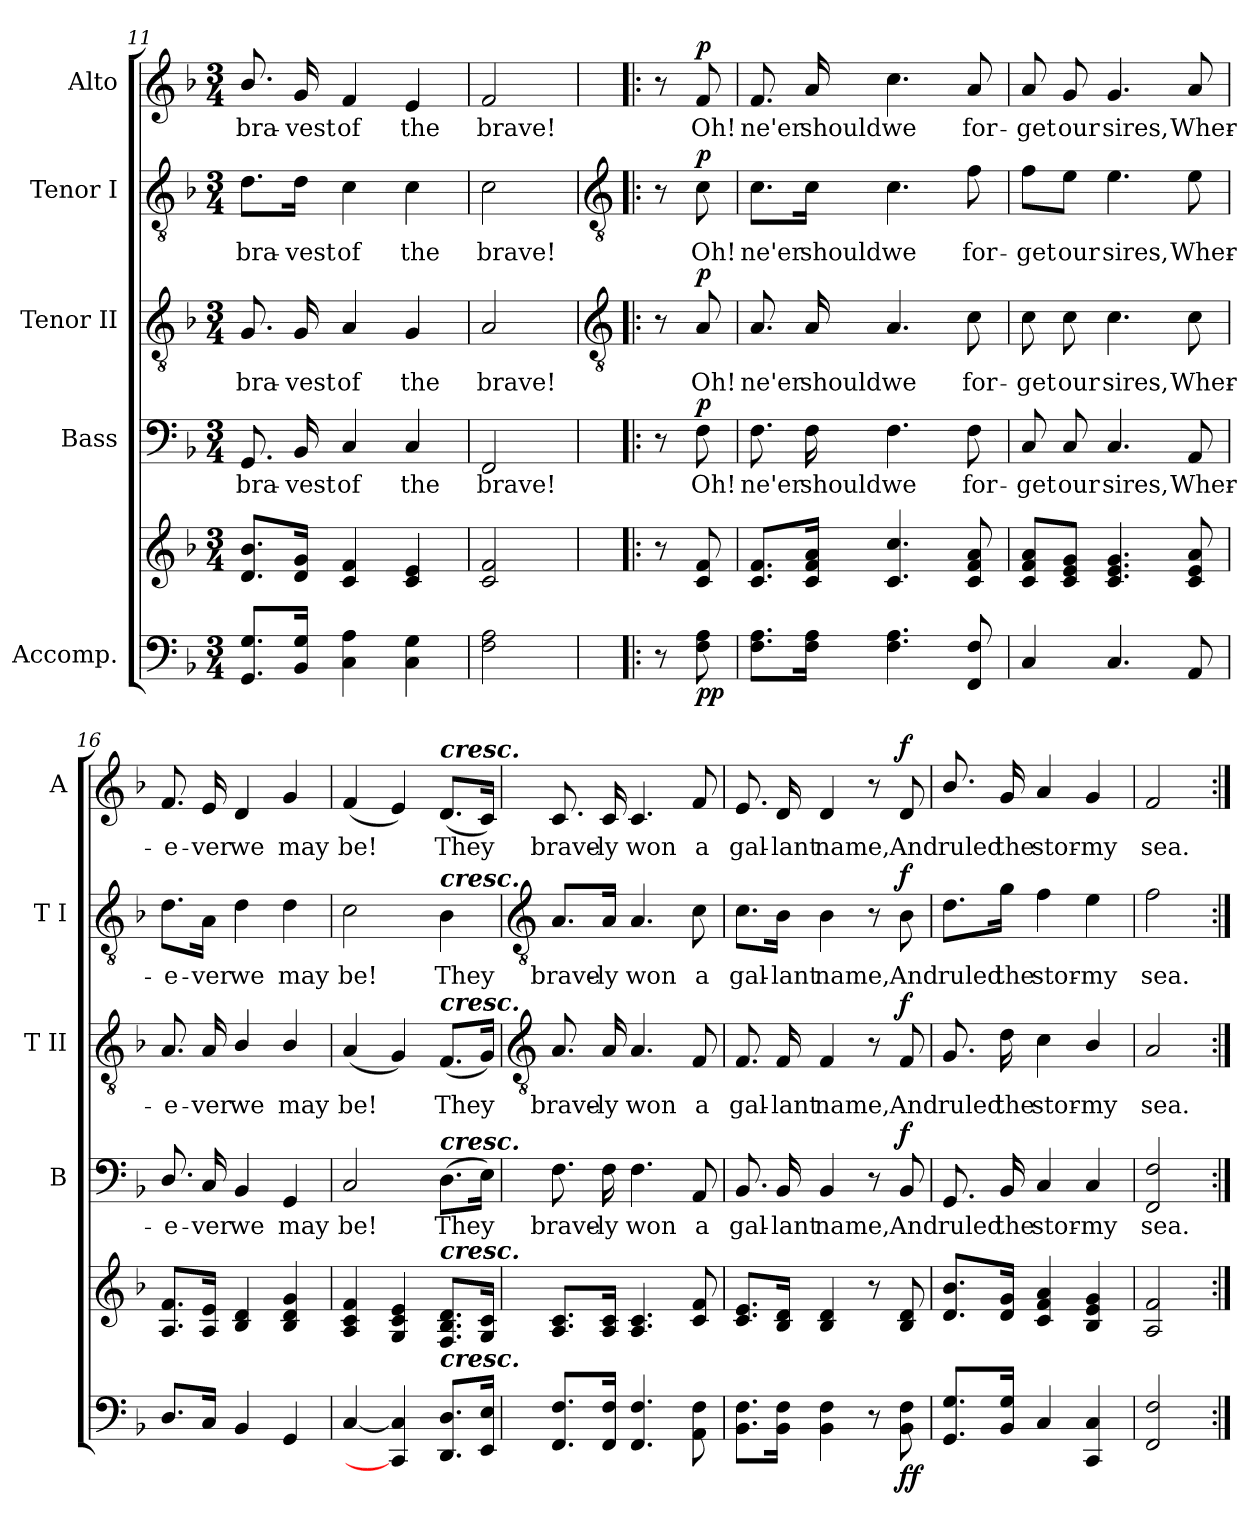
**kern	**kern	**dynam	**kern	**text	**dynam	**kern	**text	**dynam	**kern	**text	**dynam	**kern	**text	**dynam
*part5	*part5	*part5	*part4	*part4	*part4	*part3	*part3	*part3	*part2	*part2	*part2	*part1	*part1	*part1
*staff6	*staff5	*staff5/6	*staff4	*staff4	*staff4	*staff3	*staff3	*staff3	*staff2	*staff2	*staff2	*staff1	*staff1	*staff1
*I"Accomp.	*	*	*I"Bass	*	*	*I"Tenor II	*	*	*I"Tenor I	*	*	*I"Alto	*	*
*	*	*	*I'B	*	*	*I'T II	*	*	*I'T I	*	*	*I'A	*	*
*clefF4	*clefG2	*	*clefF4	*	*	*clefGv2	*	*	*clefGv2	*	*	*clefG2	*	*
*k[b-]	*k[b-]	*	*k[b-]	*	*	*k[b-]	*	*	*k[b-]	*	*	*k[b-]	*	*
*F:	*F:	*	*F:	*	*	*F:	*	*	*F:	*	*	*F:	*	*
*M3/4	*M3/4	*	*M3/4	*	*	*M3/4	*	*	*M3/4	*	*	*M3/4	*	*
=11	=11	=11	=11	=11	=11	=11	=11	=11	=11	=11	=11	=11	=11	=11
!	!	!	!	!LO:LY:b	!	!	!LO:LY:b	!	!	!LO:LY:b	!	!	!LO:LY:b	!
8.GG 8.GL	8.d 8.b-L	.	8.GG	bra-	.	8.G	bra-	.	8.d\L	bra-	.	8.b-/	bra-	.
!	!	!	!	!LO:LY:b	!	!	!LO:LY:b	!	!	!LO:LY:b	!	!	!LO:LY:b	!
16BB- 16GJ	16d 16gJ	.	16BB-	-vest	.	16G	-vest	.	16d\Jk	-vest	.	16g	-vest	.
!	!	!	!	!LO:LY:b	!	!	!LO:LY:b	!	!	!LO:LY:b	!	!	!LO:LY:b	!
4C 4A	4c/ 4f/	.	4C	of	.	4A	of	.	4c	of	.	4f/	of	.
!	!	!	!	!LO:LY:b	!	!	!LO:LY:b	!	!	!LO:LY:b	!	!	!LO:LY:b	!
4C 4G	4c 4e	.	4C	the	.	4G	the	.	4c	the	.	4e	the	.
=12	=12	=12	=12	=12	=12	=12	=12	=12	=12	=12	=12	=12	=12	=12
!	!	!	!	!LO:LY:b	!	!	!LO:LY:b	!	!	!LO:LY:b	!	!	!LO:LY:b	!
2F 2A	2c 2f	.	2FF	brave!	.	2A	brave!	.	2c	brave!	.	2f	brave!	.
!!LO:LB:g=z
=13!|:	=13!|:	=13!|:	=13!|:	=13!|:	=13!|:	=13!|:	=13!|:	=13!|:	=13!|:	=13!|:	=13!|:	=13!|:	=13!|:	=13!|:
*	*	*	*	*	*	*clefGv2	*	*	*clefGv2	*	*	*	*	*
8r	8r	.	8r	.	.	8r	.	.	8r	.	.	8r	.	.
!	!	!LO:DY:b=2	!	!LO:LY:b	!	!	!LO:LY:b	!	!	!LO:LY:b	!	!	!LO:LY:b	!
!	!	!LO:DY:n=1:b	!	!	!LO:DY:b	!	!	!LO:DY:b	!	!	!LO:DY:b	!	!	!LO:DY:b
8F 8A	8c 8f	p p	8F	Oh!	p	8A	Oh!	p	8c	Oh!	p	8f	Oh!	p
=14	=14	=14	=14	=14	=14	=14	=14	=14	=14	=14	=14	=14	=14	=14
!	!	!	!	!LO:LY:b	!	!	!LO:LY:b	!	!	!LO:LY:b	!	!	!LO:LY:b	!
8.F 8.AL	8.c 8.fL	.	8.F	ne'er	.	8.A	ne'er	.	8.c\L	ne'er	.	8.f	ne'er	.
!	!	!	!	!LO:LY:b	!	!	!LO:LY:b	!	!	!LO:LY:b	!	!	!LO:LY:b	!
16F 16AJ	16c 16f 16aJ	.	16F	should	.	16A	should	.	16c\Jk	should	.	16a	should	.
!	!	!	!	!LO:LY:b	!	!	!LO:LY:b	!	!	!LO:LY:b	!	!	!LO:LY:b	!
4.F 4.A	4.c 4.cc	.	4.F	we	.	4.A	we	.	4.c	we	.	4.cc	we	.
!	!	!	!	!LO:LY:b	!	!	!LO:LY:b	!	!	!LO:LY:b	!	!	!LO:LY:b	!
8FF 8F	8c 8f 8a	.	8F	for-	.	8c\	for-	.	8f	for-	.	8a	for-	.
=15	=15	=15	=15	=15	=15	=15	=15	=15	=15	=15	=15	=15	=15	=15
!	!	!	!	!LO:LY:b	!	!	!LO:LY:b	!	!	!LO:LY:b	!	!	!LO:LY:b	!
4C	8c 8f 8aL	.	8C	-get	.	8c\	-get	.	8f\L	-get	.	8a	-get	.
!	!	!	!	!LO:LY:b	!	!	!LO:LY:b	!	!	!LO:LY:b	!	!	!LO:LY:b	!
.	8c 8e 8gJ	.	8C	our	.	8c	our	.	8e\J	our	.	8g	our	.
!	!	!	!	!LO:LY:b	!	!	!LO:LY:b	!	!	!LO:LY:b	!	!	!LO:LY:b	!
4.C	4.c 4.e 4.g	.	4.C	sires,	.	4.c	sires,	.	4.e	sires,	.	4.g	sires,	.
!	!	!	!	!LO:LY:b	!	!	!LO:LY:b	!	!	!LO:LY:b	!	!	!LO:LY:b	!
8AA	8c 8e 8a	.	8AA	Wher-	.	8c	Wher-	.	8e	Wher-	.	8a	Wher-	.
=16	=16	=16	=16	=16	=16	=16	=16	=16	=16	=16	=16	=16	=16	=16
!	!	!	!	!LO:LY:b	!	!	!LO:LY:b	!	!	!LO:LY:b	!	!	!LO:LY:b	!
8.DL	8.A/ 8.f/L	.	8.D/	-e-	.	8.A	-e-	.	8.d\L	-e-	.	8.f/	-e-	.
!	!	!	!	!LO:LY:b	!	!	!LO:LY:b	!	!	!LO:LY:b	!	!	!LO:LY:b	!
16CJ	16A 16eJ	.	16C	-ver	.	16A	-ver	.	16A\Jk	-ver	.	16e	-ver	.
!	!	!	!	!LO:LY:b	!	!	!LO:LY:b	!	!	!LO:LY:b	!	!	!LO:LY:b	!
4BB-	4B- 4d	.	4BB-	we	.	4B-/	we	.	4d	we	.	4d	we	.
!	!	!	!	!LO:LY:b	!	!	!LO:LY:b	!	!	!LO:LY:b	!	!	!LO:LY:b	!
4GG	4B- 4d 4g	.	4GG	may	.	4B-/	may	.	4d	may	.	4g	may	.
=17	=17	=17	=17	=17	=17	=17	=17	=17	=17	=17	=17	=17	=17	=17
!	!	!	!	!LO:LY:b	!	!	!LO:LY:b	!	!	!LO:LY:b	!	!	!LO:LY:b	!
[4C	4A/ 4c/ 4f/	.	2C	be!	.	(<4A	be!	.	2c	be!	.	(<4f/	be!	.
4CC] 4C]	4G 4c 4e	.	.	.	.	4G)	.	.	.	.	.	4e)	.	.
!	!	!	!	!	!	!	!	!	!	!	!	!LO:TX:a:Bi:t=cresc.	!	!
!	!	!	!	!	!	!	!	!	!LO:TX:a:Bi:t=cresc.	!	!	!	!	!
!	!	!	!	!	!	!LO:TX:a:Bi:t=cresc.	!	!	!	!	!	!	!	!
!	!	!	!LO:TX:a:Bi:t=cresc.	!	!	!	!	!	!	!	!	!	!	!
!	!LO:TX:a:Bi:t=cresc.	!	!	!	!	!	!	!	!	!	!	!	!	!
!LO:TX:a:Bi:t=cresc.	!	!	!	!	!	!	!	!	!	!	!	!	!	!
!	!	!	!	!LO:LY:b	!	!	!LO:LY:b	!	!	!LO:LY:b	!	!	!LO:LY:b	!
8.DD 8.DL	8.F 8.B- 8.dL	.	(>8.DL	They	.	(<8.FL	They	.	4B-	They	.	(<8.dL	They	.
16EE 16EJ	16G 16cJ	.	16EJ)	.	.	16GJ)	.	.	.	.	.	16cJ)	.	.
!!LO:LB:g=z
=18	=18	=18	=18	=18	=18	=18	=18	=18	=18	=18	=18	=18	=18	=18
*	*	*	*	*	*	*clefGv2	*	*	*clefGv2	*	*	*	*	*
!	!	!	!	!LO:LY:b	!	!	!LO:LY:b	!	!	!LO:LY:b	!	!	!LO:LY:b	!
8.FF 8.FL	8.A 8.cL	.	8.F	brave-	.	8.A	brave-	.	8.A/L	brave-	.	8.c	brave-	.
!	!	!	!	!LO:LY:b	!	!	!LO:LY:b	!	!	!LO:LY:b	!	!	!LO:LY:b	!
16FF 16FJ	16A 16cJ	.	16F	-ly	.	16A	-ly	.	16A/Jk	-ly	.	16c	-ly	.
!	!	!	!	!LO:LY:b	!	!	!LO:LY:b	!	!	!LO:LY:b	!	!	!LO:LY:b	!
4.FF 4.F	4.A 4.c	.	4.F	won	.	4.A	won	.	4.A	won	.	4.c	won	.
!	!	!	!	!LO:LY:b	!	!	!LO:LY:b	!	!	!LO:LY:b	!	!	!LO:LY:b	!
8AA\ 8F\	8c/ 8f/	.	8AA/	a	.	8F/	a	.	8c\	a	.	8f/	a	.
=19	=19	=19	=19	=19	=19	=19	=19	=19	=19	=19	=19	=19	=19	=19
!	!	!	!	!LO:LY:b	!	!	!LO:LY:b	!	!	!LO:LY:b	!	!	!LO:LY:b	!
8.BB- 8.FL	8.c 8.eL	.	8.BB-	gal-	.	8.F	gal-	.	8.c\L	gal-	.	8.e	gal-	.
!	!	!	!	!LO:LY:b	!	!	!LO:LY:b	!	!	!LO:LY:b	!	!	!LO:LY:b	!
16BB- 16FJ	16B- 16dJ	.	16BB-	-lant	.	16F	-lant	.	16B-\Jk	-lant	.	16d	-lant	.
!	!	!	!	!LO:LY:b	!	!	!LO:LY:b	!	!	!LO:LY:b	!	!	!LO:LY:b	!
4BB- 4F	4B- 4d	.	4BB-	name,	.	4F	name,	.	4B-	name,	.	4d	name,	.
8r	8r	.	8r	.	.	8r	.	.	8r	.	.	8r	.	.
!	!	!LO:DY:b=2	!	!LO:LY:b	!	!	!LO:LY:b	!	!	!LO:LY:b	!	!	!LO:LY:b	!
!	!	!LO:DY:n=1:b	!	!	!LO:DY:b	!	!	!LO:DY:b	!	!	!LO:DY:b	!	!	!LO:DY:b
8BB- 8F	8B- 8d	f f	8BB-	And	f	8F	And	f	8B-	And	f	8d	And	f
=20	=20	=20	=20	=20	=20	=20	=20	=20	=20	=20	=20	=20	=20	=20
!	!	!	!	!LO:LY:b	!	!	!LO:LY:b	!	!	!LO:LY:b	!	!	!LO:LY:b	!
8.GG 8.GL	8.d 8.b-L	.	8.GG	ruled	.	8.G	ruled	.	8.d\L	ruled	.	8.b-/	ruled	.
!	!	!	!	!LO:LY:b	!	!	!LO:LY:b	!	!	!LO:LY:b	!	!	!LO:LY:b	!
16BB- 16GJ	16d 16gJ	.	16BB-	the	.	16d	the	.	16g\Jk	the	.	16g	the	.
!	!	!	!	!LO:LY:b	!	!	!LO:LY:b	!	!	!LO:LY:b	!	!	!LO:LY:b	!
4C	4c 4f 4a	.	4C	stor-	.	4c	stor-	.	4f\	stor-	.	4a	stor-	.
!	!	!	!	!LO:LY:b	!	!	!LO:LY:b	!	!	!LO:LY:b	!	!	!LO:LY:b	!
4CC 4C	4B- 4e 4g	.	4C	-my	.	4B-/	-my	.	4e\	-my	.	4g	-my	.
=21	=21	=21	=21	=21	=21	=21	=21	=21	=21	=21	=21	=21	=21	=21
!	!	!	!	!LO:LY:b	!	!	!LO:LY:b	!	!	!LO:LY:b	!	!	!LO:LY:b	!
2FF 2F	2A 2f	.	2FF 2F	sea.	.	2A	sea.	.	2f	sea.	.	2f	sea.	.
=:|!	=:|!	=:|!	=:|!	=:|!	=:|!	=:|!	=:|!	=:|!	=:|!	=:|!	=:|!	=:|!	=:|!	=:|!
*-	*-	*-	*-	*-	*-	*-	*-	*-	*-	*-	*-	*-	*-	*-
